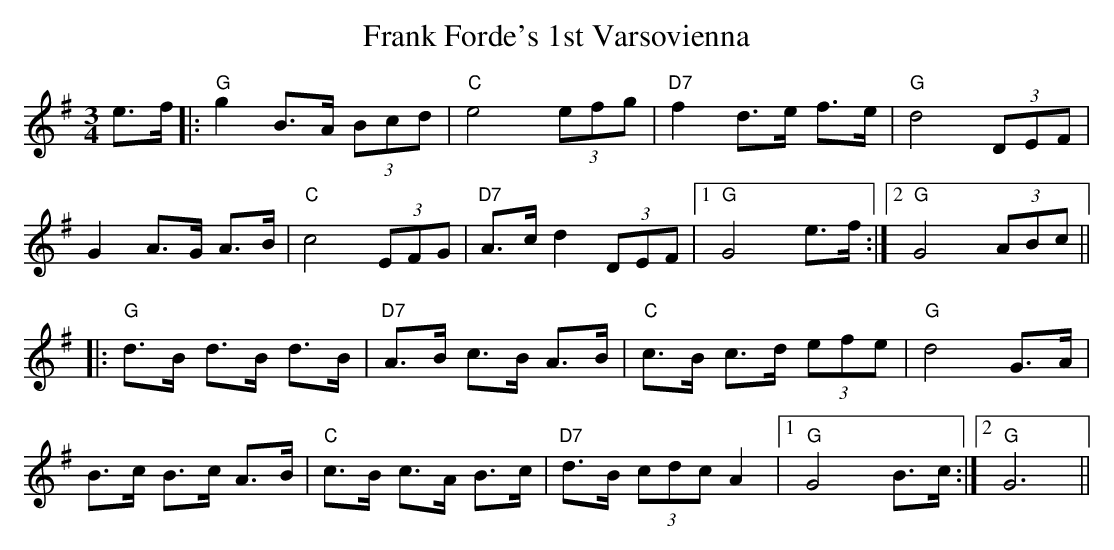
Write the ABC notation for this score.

X:1
T:Frank Forde's 1st Varsovienna
M:3/4
L:1/8
K:G
e>f|:"G"g2B>A (3Bcd |"C"e4 (3efg | "D7"f2d>e f>e|"G"d4 (3DEF |
G2A>G A>B|"C"c4 (3EFG |"D7"A>cd2 (3DEF |1"G"G4e>f:|2"G"G4 (3ABc||
|:"G"d>B d>B d>B|"D7"A>B c>B A>B|"C"c>B c>d (3efe |"G"d4G>A|
B>c B>c A>B|"C"c>B c>A B>c|"D7"d>B (3cdc A2|1"G"G4B>c:|2"G"G6||
